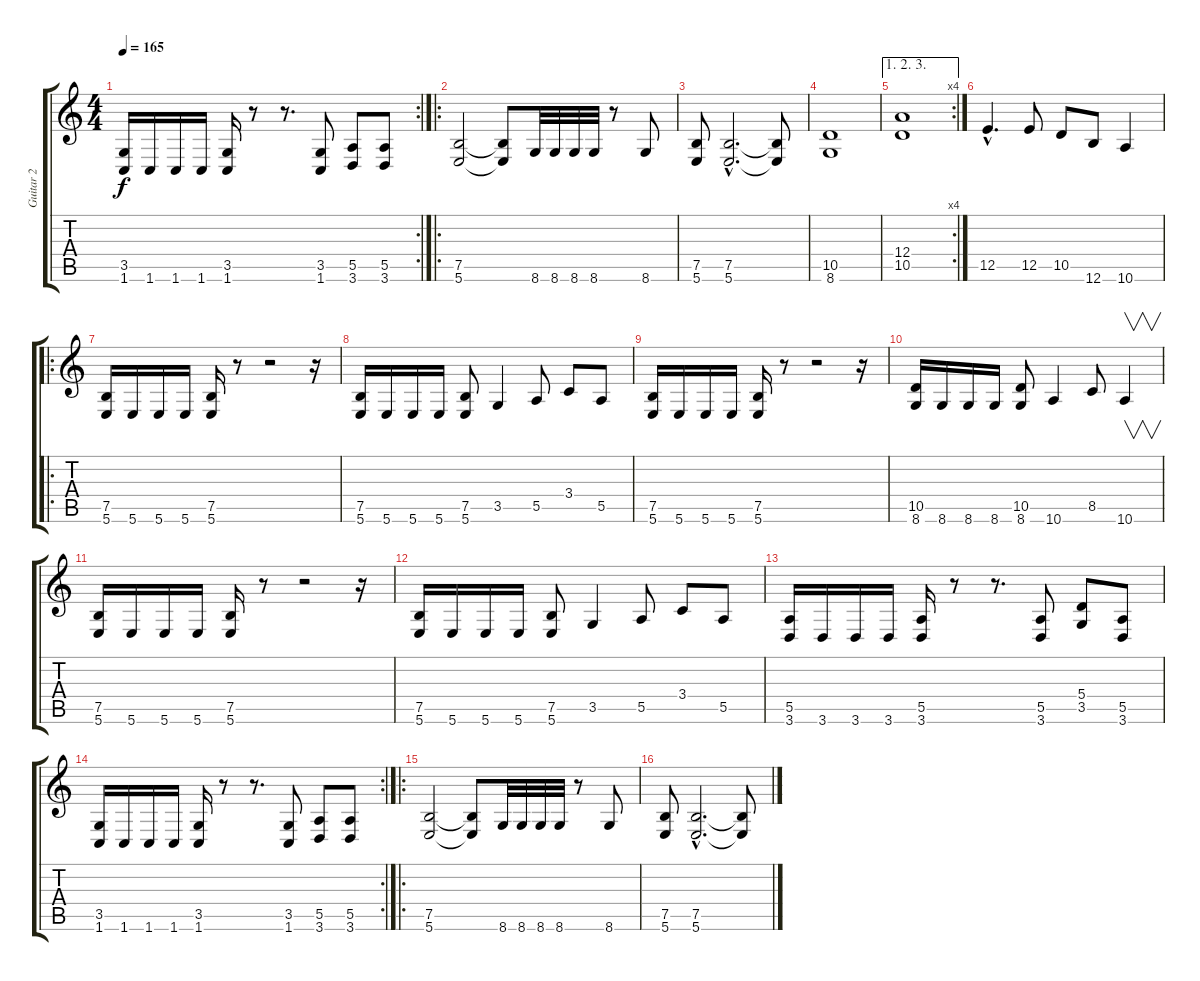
\track ("Guitar 2" "Guitar 2") {instrument distortionguitar}
\staff {score tabs}
\tuning (B3 Gb3 D3 A2 E2 B1) {hide}
\rc 2
\ts (4 4)
\tempo 165
\clef g2
\ks c
(3.5 1.6).16{dy f} 1.6.16 1.6.16 1.6.16 (3.5 1.6).16 r.8 r.8{d} (3.5 1.6).8 (5.5 3.6).8 (5.5 3.6).8 |
\ro
(7.5 5.6).2 (7.5{t} 5.6{t}).8 8.6.32 8.6.32 8.6.32 8.6.32 r.8 8.6.8 |
(7.5 5.6).8 (7.5{hac} 5.6{hac}).2{d} (7.5{t} 5.6{t}).8 |
(10.5 8.6).1 |
\ae (1 2 3)
\rc 4
(12.4 10.5).1 |
12.5{hac}.4{d} 12.5.8 10.5.8 12.6.8 10.6.4 |
\ro
(7.5 5.6).16 5.6.16 5.6.16 5.6.16 (7.5 5.6).16 r.8 r.2 r.16 |
(7.5 5.6).16 5.6.16 5.6.16 5.6.16 (7.5 5.6).8 3.5.4 5.5.8 3.4.8 5.5.8 |
(7.5 5.6).16 5.6.16 5.6.16 5.6.16 (7.5 5.6).16 r.8 r.2 r.16 |
(10.5 8.6).16 8.6.16 8.6.16 8.6.16 (10.5 8.6).8 10.6.4 8.5.8 10.6.4{v} |
(7.5 5.6).16 5.6.16 5.6.16 5.6.16 (7.5 5.6).16 r.8 r.2 r.16 |
(7.5 5.6).16 5.6.16 5.6.16 5.6.16 (7.5 5.6).8 3.5.4 5.5.8 3.4.8 5.5.8 |
(5.5 3.6).16 3.6.16 3.6.16 3.6.16 (5.5 3.6).16 r.8 r.8{d} (5.5 3.6).8 (5.4 3.5).8 (5.5 3.6).8 |
\rc 2
(3.5 1.6).16 1.6.16 1.6.16 1.6.16 (3.5 1.6).16 r.8 r.8{d} (3.5 1.6).8 (5.5 3.6).8 (5.5 3.6).8 |
\ro
(7.5 5.6).2 (7.5{t} 5.6{t}).8 8.6.32 8.6.32 8.6.32 8.6.32 r.8 8.6.8 |
(7.5 5.6).8 (7.5{hac} 5.6{hac}).2{d} (7.5{t} 5.6{t}).8
